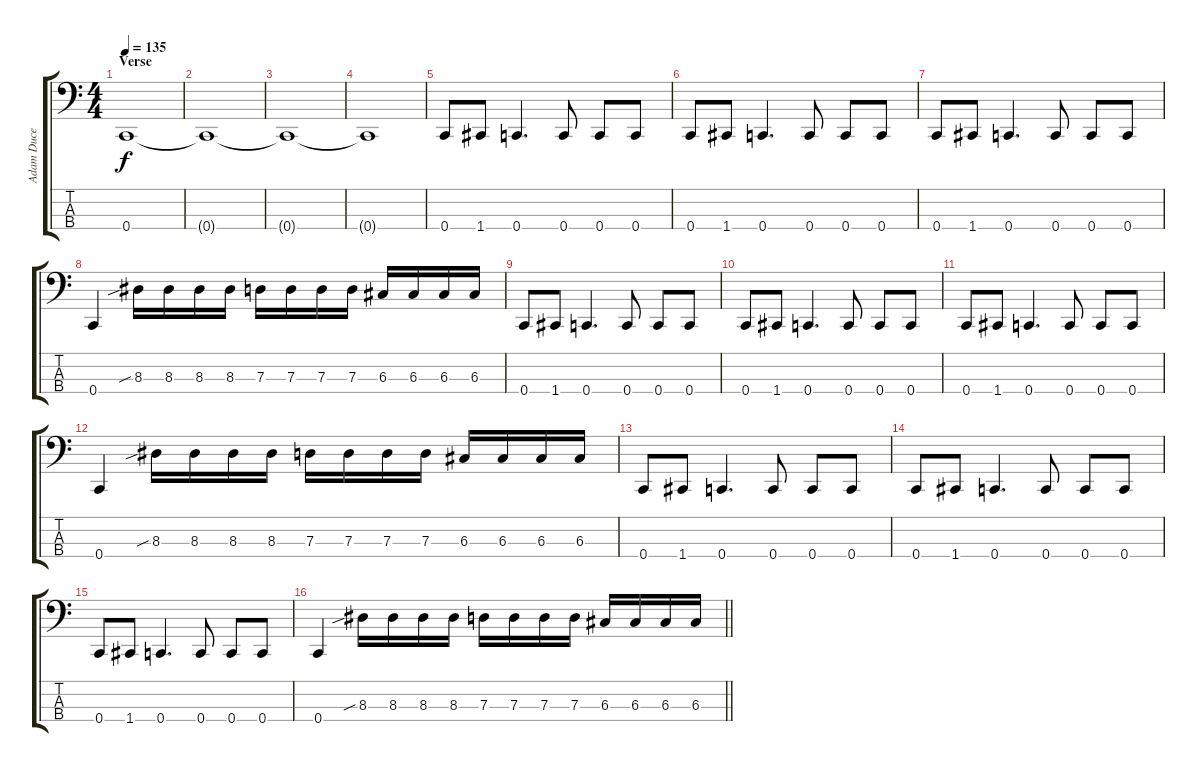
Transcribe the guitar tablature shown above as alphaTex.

\track ("Adam Duce" "Adam Duce") {instrument electricbasspick}
\staff {score tabs}
\tuning (F2 C2 G1 C1) {hide}
\ts (4 4)
\section ("" "Verse")
\tempo 135
\clef f4
\ks c
0.4.1{dy f} |
0.4{t}.1 |
0.4{t}.1 |
0.4{t}.1 |
0.4.8 1.4.8 0.4.4{d} 0.4.8 0.4.8 0.4.8 |
0.4.8 1.4.8 0.4.4{d} 0.4.8 0.4.8 0.4.8 |
0.4.8 1.4.8 0.4.4{d} 0.4.8 0.4.8 0.4.8 |
0.4.4 8.3{sib}.16 8.3.16 8.3.16 8.3.16 7.3.16 7.3.16 7.3.16 7.3.16 6.3.16 6.3.16 6.3.16 6.3.16 |
0.4.8 1.4.8 0.4.4{d} 0.4.8 0.4.8 0.4.8 |
0.4.8 1.4.8 0.4.4{d} 0.4.8 0.4.8 0.4.8 |
0.4.8 1.4.8 0.4.4{d} 0.4.8 0.4.8 0.4.8 |
0.4.4 8.3{sib}.16 8.3.16 8.3.16 8.3.16 7.3.16 7.3.16 7.3.16 7.3.16 6.3.16 6.3.16 6.3.16 6.3.16 |
0.4.8 1.4.8 0.4.4{d} 0.4.8 0.4.8 0.4.8 |
0.4.8 1.4.8 0.4.4{d} 0.4.8 0.4.8 0.4.8 |
0.4.8 1.4.8 0.4.4{d} 0.4.8 0.4.8 0.4.8 |
\barLineRight lightlight
0.4.4 8.3{sib}.16 8.3.16 8.3.16 8.3.16 7.3.16 7.3.16 7.3.16 7.3.16 6.3.16 6.3.16 6.3.16 6.3.16
